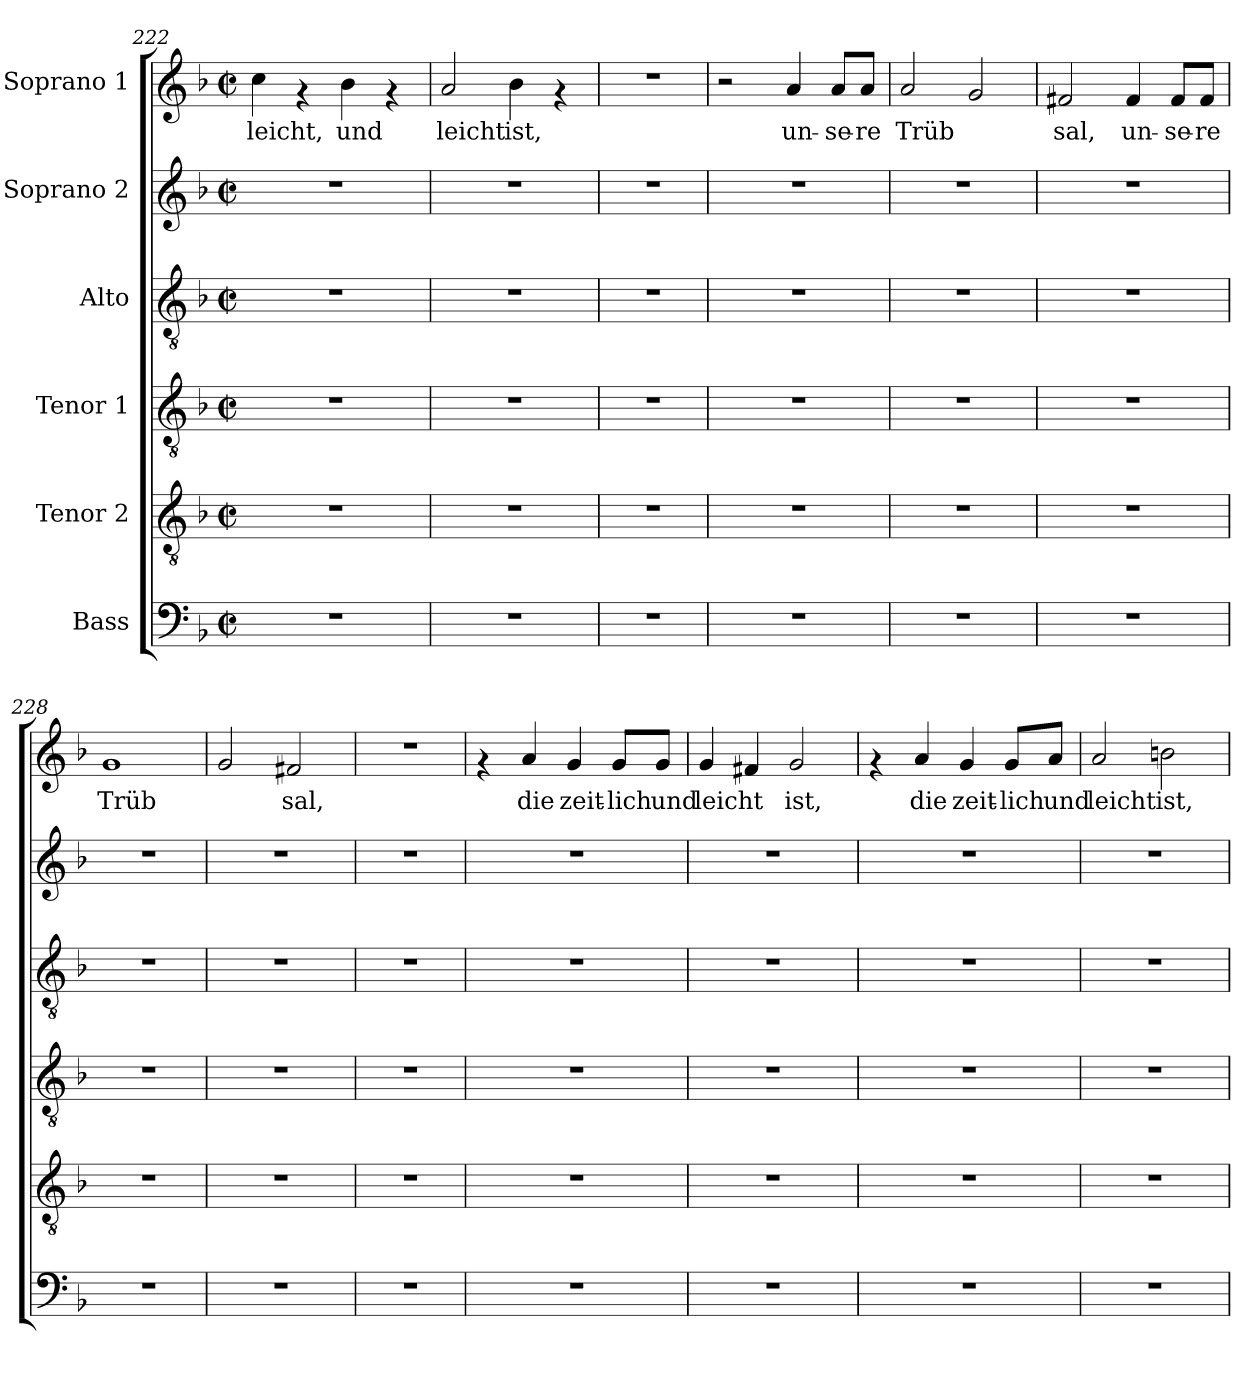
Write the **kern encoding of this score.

**kern	**kern	**kern	**kern	**kern	**kern	**text
*part6	*part5	*part4	*part3	*part2	*part1	*part1
*staff6	*staff5	*staff4	*staff3	*staff2	*staff1	*staff1
*I"Bass	*I"Tenor 2	*I"Tenor 1	*I"Alto	*I"Soprano 2	*I"Soprano 1	*
*clefF4	*clefGv2	*clefGv2	*clefGv2	*clefG2	*clefG2	*
*k[b-]	*k[b-]	*k[b-]	*k[b-]	*k[b-]	*k[b-]	*
*F:	*F:	*F:	*F:	*F:	*F:	*
*M2/2	*M2/2	*M2/2	*M2/2	*M2/2	*M2/2	*
*met(c|)	*met(c|)	*met(c|)	*met(c|)	*met(c|)	*met(c|)	*
=222	=222	=222	=222	=222	=222	=222
!	!	!	!	!	!	!LO:LY:b:cj
1r	1r	1r	1r	1r	4cc\	leicht,
.	.	.	.	.	4rf	.
!	!	!	!	!	!	!LO:LY:b:cj
.	.	.	.	.	4b-\	und
.	.	.	.	.	4rf	.
=223	=223	=223	=223	=223	=223	=223
!	!	!	!	!	!	!LO:LY:b:cj
1r	1r	1r	1r	1r	2a/	leicht
!	!	!	!	!	!	!LO:LY:b:cj
.	.	.	.	.	4b-\	ist,
.	.	.	.	.	4rf	.
=224	=224	=224	=224	=224	=224	=224
1r	1r	1r	1r	1r	1r	.
=225	=225	=225	=225	=225	=225	=225
1r	1r	1r	1r	1r	2r	.
!	!	!	!	!	!	!LO:LY:b:cj
.	.	.	.	.	4a/	un-
!	!	!	!	!	!	!LO:LY:b:cj
.	.	.	.	.	8a/L	-se-
!	!	!	!	!	!	!LO:LY:b:cj
.	.	.	.	.	8a/J	-re
=226	=226	=226	=226	=226	=226	=226
!	!	!	!	!	!	!LO:LY:b:cj
1r	1r	1r	1r	1r	2a/	Trüb-
!	!	!	!	!	!	!LO:LY:b:cj
.	.	.	.	.	2g/	--
=227	=227	=227	=227	=227	=227	=227
!	!	!	!	!	!	!LO:LY:b:cj
1r	1r	1r	1r	1r	2f#X/	-sal,
!	!	!	!	!	!	!LO:LY:b:cj
.	.	.	.	.	4f#/	un-
!	!	!	!	!	!	!LO:LY:b:cj
.	.	.	.	.	8f#/L	-se-
!	!	!	!	!	!	!LO:LY:b:cj
.	.	.	.	.	8f#/J	-re
!!LO:LB:g=z
=228	=228	=228	=228	=228	=228	=228
!	!	!	!	!	!	!LO:LY:b:cj
1r	1r	1r	1r	1r	1g	Trüb-
=229	=229	=229	=229	=229	=229	=229
!	!	!	!	!	!	!LO:LY:b:cj
1r	1r	1r	1r	1r	2g/	--
!	!	!	!	!	!	!LO:LY:b:cj
.	.	.	.	.	2f#X/	-sal,
=230	=230	=230	=230	=230	=230	=230
1r	1r	1r	1r	1r	1r	.
=231	=231	=231	=231	=231	=231	=231
1r	1r	1r	1r	1r	4rf	.
!	!	!	!	!	!	!LO:LY:b:cj
.	.	.	.	.	4a/	die
!	!	!	!	!	!	!LO:LY:b:cj
.	.	.	.	.	4g/	zeit-
!	!	!	!	!	!	!LO:LY:b:cj
.	.	.	.	.	8g/L	-lich
!	!	!	!	!	!	!LO:LY:b:cj
.	.	.	.	.	8g/J	und
=232	=232	=232	=232	=232	=232	=232
!	!	!	!	!	!	!LO:LY:b:cj
1r	1r	1r	1r	1r	4g/	leicht
!	!	!	!	!	!	!LO:LY:b:cj
.	.	.	.	.	4f#X/	.
!	!	!	!	!	!	!LO:LY:b:cj
.	.	.	.	.	2g/	ist,
=233	=233	=233	=233	=233	=233	=233
1r	1r	1r	1r	1r	4rf	.
!	!	!	!	!	!	!LO:LY:b:cj
.	.	.	.	.	4a/	die
!	!	!	!	!	!	!LO:LY:b:cj
.	.	.	.	.	4g/	zeit-
!	!	!	!	!	!	!LO:LY:b:cj
.	.	.	.	.	8g/L	-lich
!	!	!	!	!	!	!LO:LY:b:cj
.	.	.	.	.	8a/J	und
!!LO:PB:g=z
=234	=234	=234	=234	=234	=234	=234
!	!	!	!	!	!	!LO:LY:b:cj
1r	1r	1r	1r	1r	2a/	leicht
!	!	!	!	!	!	!LO:LY:b:cj
.	.	.	.	.	2bn\	ist,
=	=	=	=	=	=	=
*-	*-	*-	*-	*-	*-	*-
